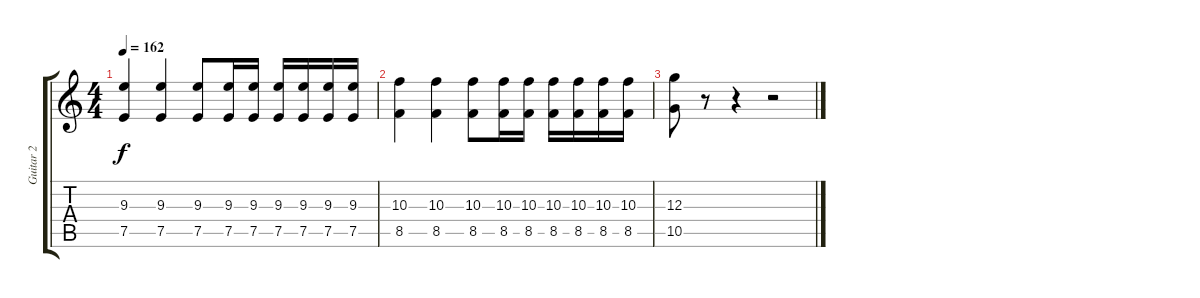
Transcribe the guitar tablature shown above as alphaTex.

\track ("Guitar 2" "Guitar 2") {instrument distortionguitar}
\staff {score tabs}
\tuning (E4 B3 G3 D3 A2 D2) {hide}
\ts (4 4)
\tempo 162
\clef g2
\ks c
(9.3 7.5).4{dy f} (9.3 7.5).4 (9.3 7.5).8 (9.3 7.5).16 (9.3 7.5).16 (9.3 7.5).16 (9.3 7.5).16 (9.3 7.5).16 (9.3 7.5).16 |
(10.3 8.5).4 (10.3 8.5).4 (10.3 8.5).8 (10.3 8.5).16 (10.3 8.5).16 (10.3 8.5).16 (10.3 8.5).16 (10.3 8.5).16 (10.3 8.5).16 |
(12.3 10.5).8 r.8 r.4 r.2
